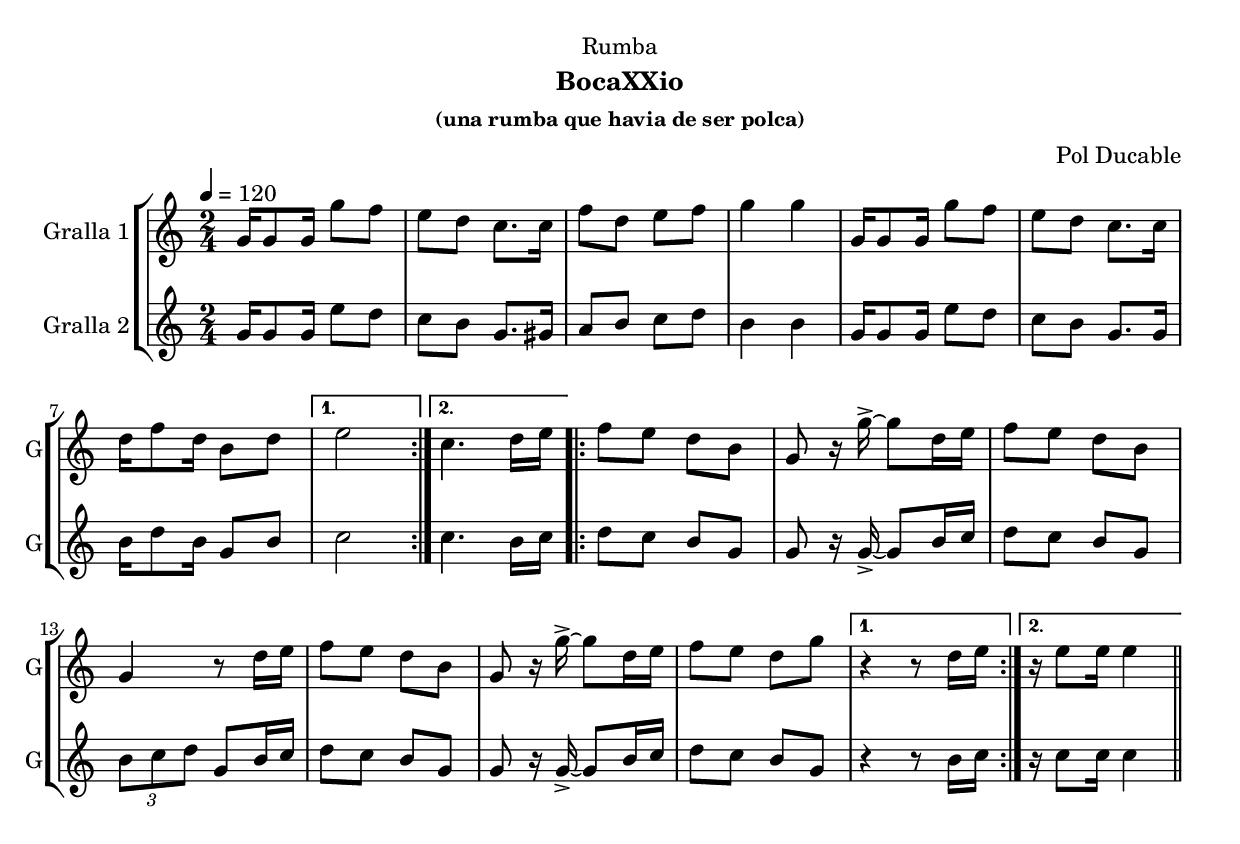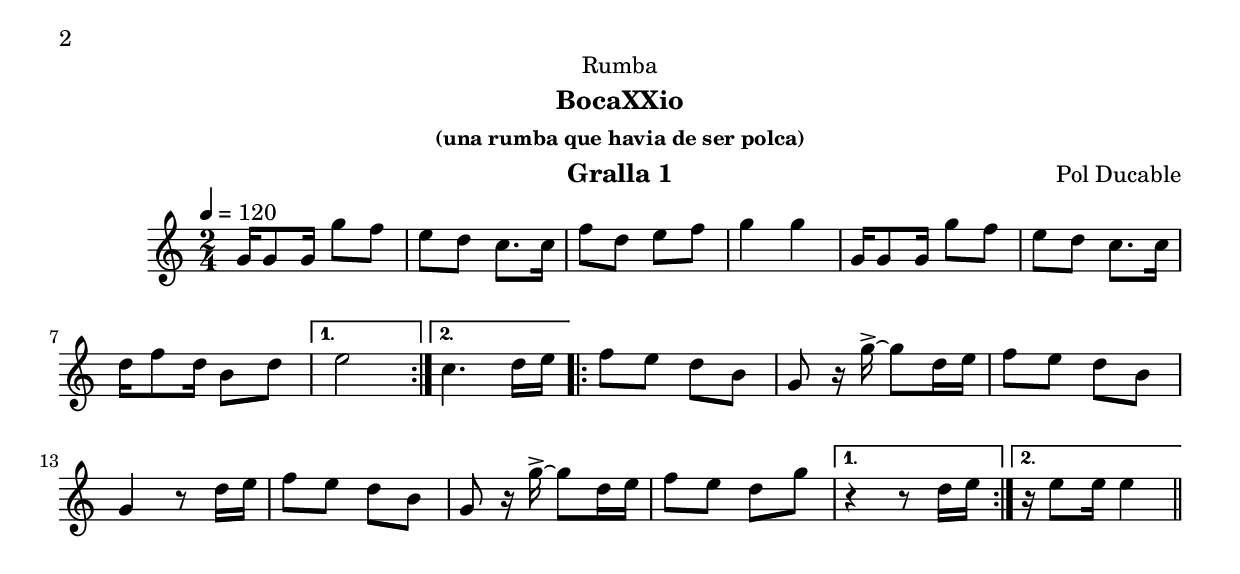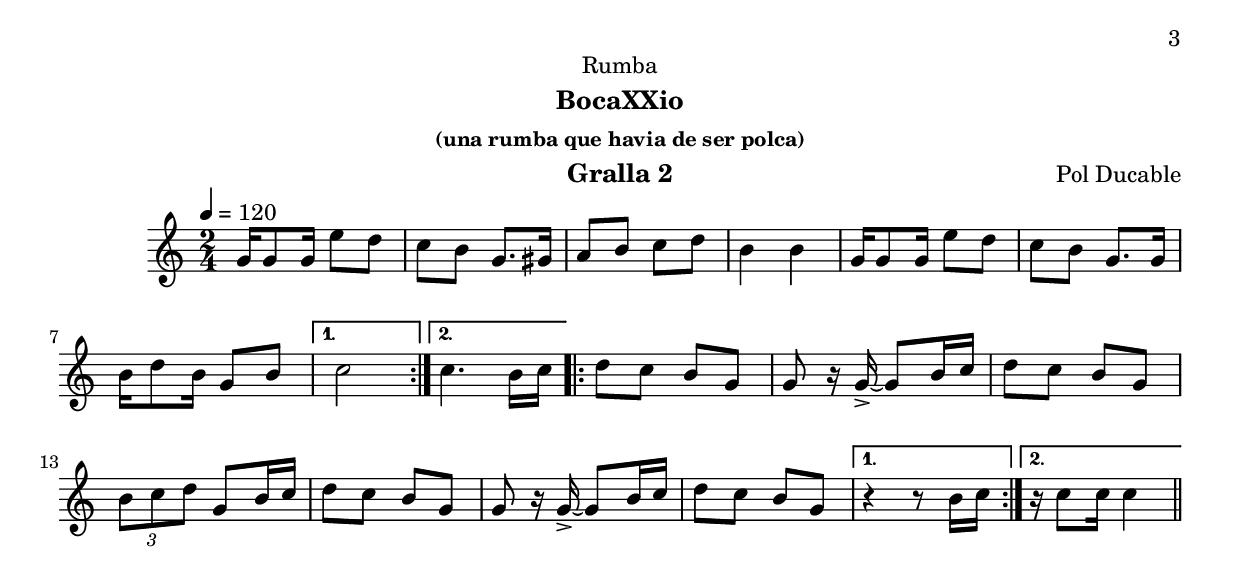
\version "2.22.1"

\header {
  dedication="Rumba"
  title=""
  subtitle="BocaXXio"
  subsubtitle="(una rumba que havia de ser polca)"
  poet=""
  meter=""
  piece=""
  composer="Pol Ducable"
  arranger=""
  opus=""
  instrument=""
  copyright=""
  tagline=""
}

liniaroAa =
\relative g'
{
  \tempo 4=120
  \clef treble
  \key c \major
  \time 2/4
  \repeat volta 2 { g16 g8 g16 g'8 f  |
  e8 d c8. c16  |
  f8 d e f  |
  g4 g  |
  %05
  g,16 g8 g16 g'8 f  |
  e8 d c8. c16  |
  d16 f8 d16 b8 d }
  \alternative { { e2 }
  { c4. d16 e } }
  %10
  \repeat volta 2 { f8 e d b  |
  g8 r16 g'-> ~ g8 d16 e  |
  f8 e d b  |
  g4 r8 d'16 e  |
  f8 e d b  |
  %15
  g8 r16 g'-> ~ g8 d16 e  |
  f8 e d g }
  \alternative { { r4 r8 d16 e }
  { r16 e8 e16 e4 } } \bar "||"
}

liniaroAb =
\relative g'
{
  \tempo 4=120
  \clef treble
  \key c \major
  \time 2/4
  \repeat volta 2 { g16 g8 g16 e'8 d  |
  c8 b g8. gis16  |
  a8 b c d  |
  b4 b  |
  %05
  g16 g8 g16 e'8 d  |
  c8 b g8. g16  |
  b16 d8 b16 g8 b }
  \alternative { { c2 }
  { c4. b16 c } }
  %10
  \repeat volta 2 { d8 c b g  |
  g8 r16 g-> ~ g8 b16 c  |
  d8 c b g  |
  \times 2/3 { b8 c d } g, b16 c  |
  d8 c b g  |
  %15
  g8 r16 g-> ~ g8 b16 c  |
  d8 c b g }
  \alternative { { r4 r8 b16 c }
  { r16 c8 c16 c4 } } \bar "||"
}

\bookpart {
  \score {
    \new StaffGroup {
      \override Score.RehearsalMark #'self-alignment-X = #LEFT
      <<
        \new Staff \with {instrumentName = #"Gralla 1" shortInstrumentName = #"G"} \liniaroAa
        \new Staff \with {instrumentName = #"Gralla 2" shortInstrumentName = #"G"} \liniaroAb
      >>
    }
    \layout {}
  }
  \score { \unfoldRepeats
    \new StaffGroup {
      \override Score.RehearsalMark #'self-alignment-X = #LEFT
      <<
        \new Staff \with {instrumentName = #"Gralla 1" shortInstrumentName = #"G"} \liniaroAa
        \new Staff \with {instrumentName = #"Gralla 2" shortInstrumentName = #"G"} \liniaroAb
      >>
    }
    \midi {
      \set Staff.midiInstrument = "oboe"
      \set DrumStaff.midiInstrument = "drums"
    }
  }
}

\bookpart {
  \header {instrument="Gralla 1"}
  \score {
    \new StaffGroup {
      \override Score.RehearsalMark #'self-alignment-X = #LEFT
      <<
        \new Staff \liniaroAa
      >>
    }
    \layout {}
  }
  \score { \unfoldRepeats
    \new StaffGroup {
      \override Score.RehearsalMark #'self-alignment-X = #LEFT
      <<
        \new Staff \liniaroAa
      >>
    }
    \midi {
      \set Staff.midiInstrument = "oboe"
      \set DrumStaff.midiInstrument = "drums"
    }
  }
}

\bookpart {
  \header {instrument="Gralla 2"}
  \score {
    \new StaffGroup {
      \override Score.RehearsalMark #'self-alignment-X = #LEFT
      <<
        \new Staff \liniaroAb
      >>
    }
    \layout {}
  }
  \score { \unfoldRepeats
    \new StaffGroup {
      \override Score.RehearsalMark #'self-alignment-X = #LEFT
      <<
        \new Staff \liniaroAb
      >>
    }
    \midi {
      \set Staff.midiInstrument = "oboe"
      \set DrumStaff.midiInstrument = "drums"
    }
  }
}

